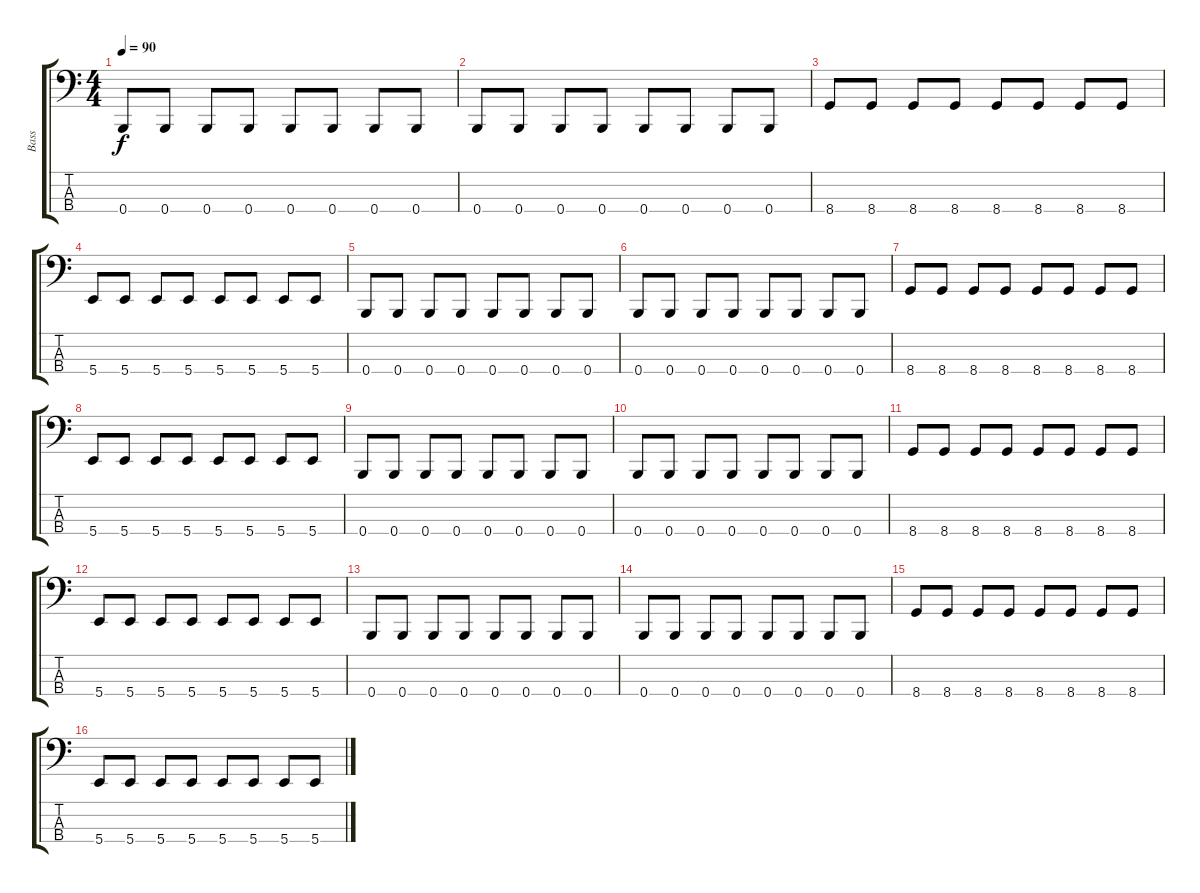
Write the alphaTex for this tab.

\track ("Bass" "Bass") {instrument electricbassfinger}
\staff {score tabs}
\tuning (E2 B1 Gb1 B0) {hide}
\ts (4 4)
\tempo 90
\clef f4
\ks c
0.4.8{dy f} 0.4.8 0.4.8 0.4.8 0.4.8 0.4.8 0.4.8 0.4.8 |
0.4.8 0.4.8 0.4.8 0.4.8 0.4.8 0.4.8 0.4.8 0.4.8 |
8.4.8 8.4.8 8.4.8 8.4.8 8.4.8 8.4.8 8.4.8 8.4.8 |
5.4.8 5.4.8 5.4.8 5.4.8 5.4.8 5.4.8 5.4.8 5.4.8 |
0.4.8 0.4.8 0.4.8 0.4.8 0.4.8 0.4.8 0.4.8 0.4.8 |
0.4.8 0.4.8 0.4.8 0.4.8 0.4.8 0.4.8 0.4.8 0.4.8 |
8.4.8 8.4.8 8.4.8 8.4.8 8.4.8 8.4.8 8.4.8 8.4.8 |
5.4.8 5.4.8 5.4.8 5.4.8 5.4.8 5.4.8 5.4.8 5.4.8 |
0.4.8 0.4.8 0.4.8 0.4.8 0.4.8 0.4.8 0.4.8 0.4.8 |
0.4.8 0.4.8 0.4.8 0.4.8 0.4.8 0.4.8 0.4.8 0.4.8 |
8.4.8 8.4.8 8.4.8 8.4.8 8.4.8 8.4.8 8.4.8 8.4.8 |
5.4.8 5.4.8 5.4.8 5.4.8 5.4.8 5.4.8 5.4.8 5.4.8 |
0.4.8 0.4.8 0.4.8 0.4.8 0.4.8 0.4.8 0.4.8 0.4.8 |
0.4.8 0.4.8 0.4.8 0.4.8 0.4.8 0.4.8 0.4.8 0.4.8 |
8.4.8 8.4.8 8.4.8 8.4.8 8.4.8 8.4.8 8.4.8 8.4.8 |
5.4.8 5.4.8 5.4.8 5.4.8 5.4.8 5.4.8 5.4.8 5.4.8
